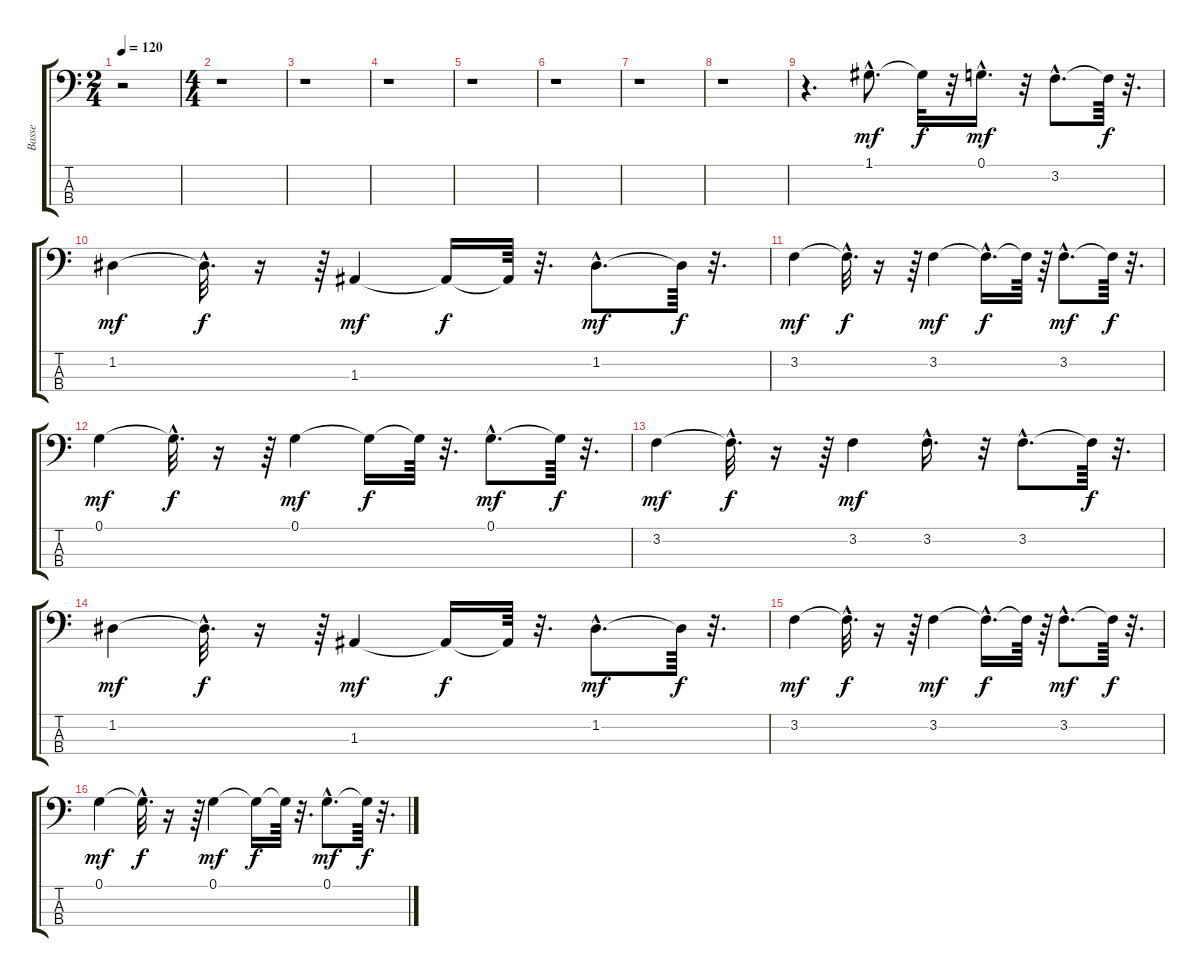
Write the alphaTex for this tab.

\track ("Basse" "Basse") {instrument acousticbass}
\staff {score tabs}
\tuning (G2 D2 A1 E1) {hide}
\ts (2 4)
\tempo 120
\clef f4
\ks c
r.2{dy mf instrument acousticbass} |
\ts (4 4)
r.1 |
r.1 |
r.1 |
r.1 |
r.1 |
r.1 |
r.1 |
r.4{d} 1.1{hac}.8{d} 1.1{t}.32{dy f} r.32 0.1{hac}.16{d dy mf} r.32 3.2{hac}.8{d} 3.2{t}.64{dy f} r.32{d} |
1.2.4{dy mf} 1.2{hac t}.32{d dy f} r.16 r.64 1.3.4{dy mf} 1.3{t}.16{dy f} 1.3{t}.64 r.32{d} 1.2{hac}.8{d dy mf} 1.2{t}.64{dy f} r.32{d} |
3.2.4{dy mf} 3.2{hac t}.32{d dy f} r.16 r.64 3.2.4{dy mf} 3.2{hac t}.16{d dy f} 3.2{t}.64 r.64 3.2{hac}.8{d dy mf} 3.2{t}.64{dy f} r.32{d} |
0.1.4{dy mf} 0.1{hac t}.32{d dy f} r.16 r.64 0.1.4{dy mf} 0.1{t}.16{dy f} 0.1{t}.64 r.32{d} 0.1{hac}.8{d dy mf} 0.1{t}.64{dy f} r.32{d} |
3.2.4{dy mf} 3.2{hac t}.32{d dy f} r.16 r.64 3.2.4{dy mf} 3.2{hac}.16{d} r.32 3.2{hac}.8{d} 3.2{t}.64{dy f} r.32{d} |
1.2.4{dy mf} 1.2{hac t}.32{d dy f} r.16 r.64 1.3.4{dy mf} 1.3{t}.16{dy f} 1.3{t}.64 r.32{d} 1.2{hac}.8{d dy mf} 1.2{t}.64{dy f} r.32{d} |
3.2.4{dy mf} 3.2{hac t}.32{d dy f} r.16 r.64 3.2.4{dy mf} 3.2{hac t}.16{d dy f} 3.2{t}.64 r.64 3.2{hac}.8{d dy mf} 3.2{t}.64{dy f} r.32{d} |
0.1.4{dy mf} 0.1{hac t}.32{d dy f} r.16 r.64 0.1.4{dy mf} 0.1{t}.16{dy f} 0.1{t}.64 r.32{d} 0.1{hac}.8{d dy mf} 0.1{t}.64{dy f} r.32{d}
